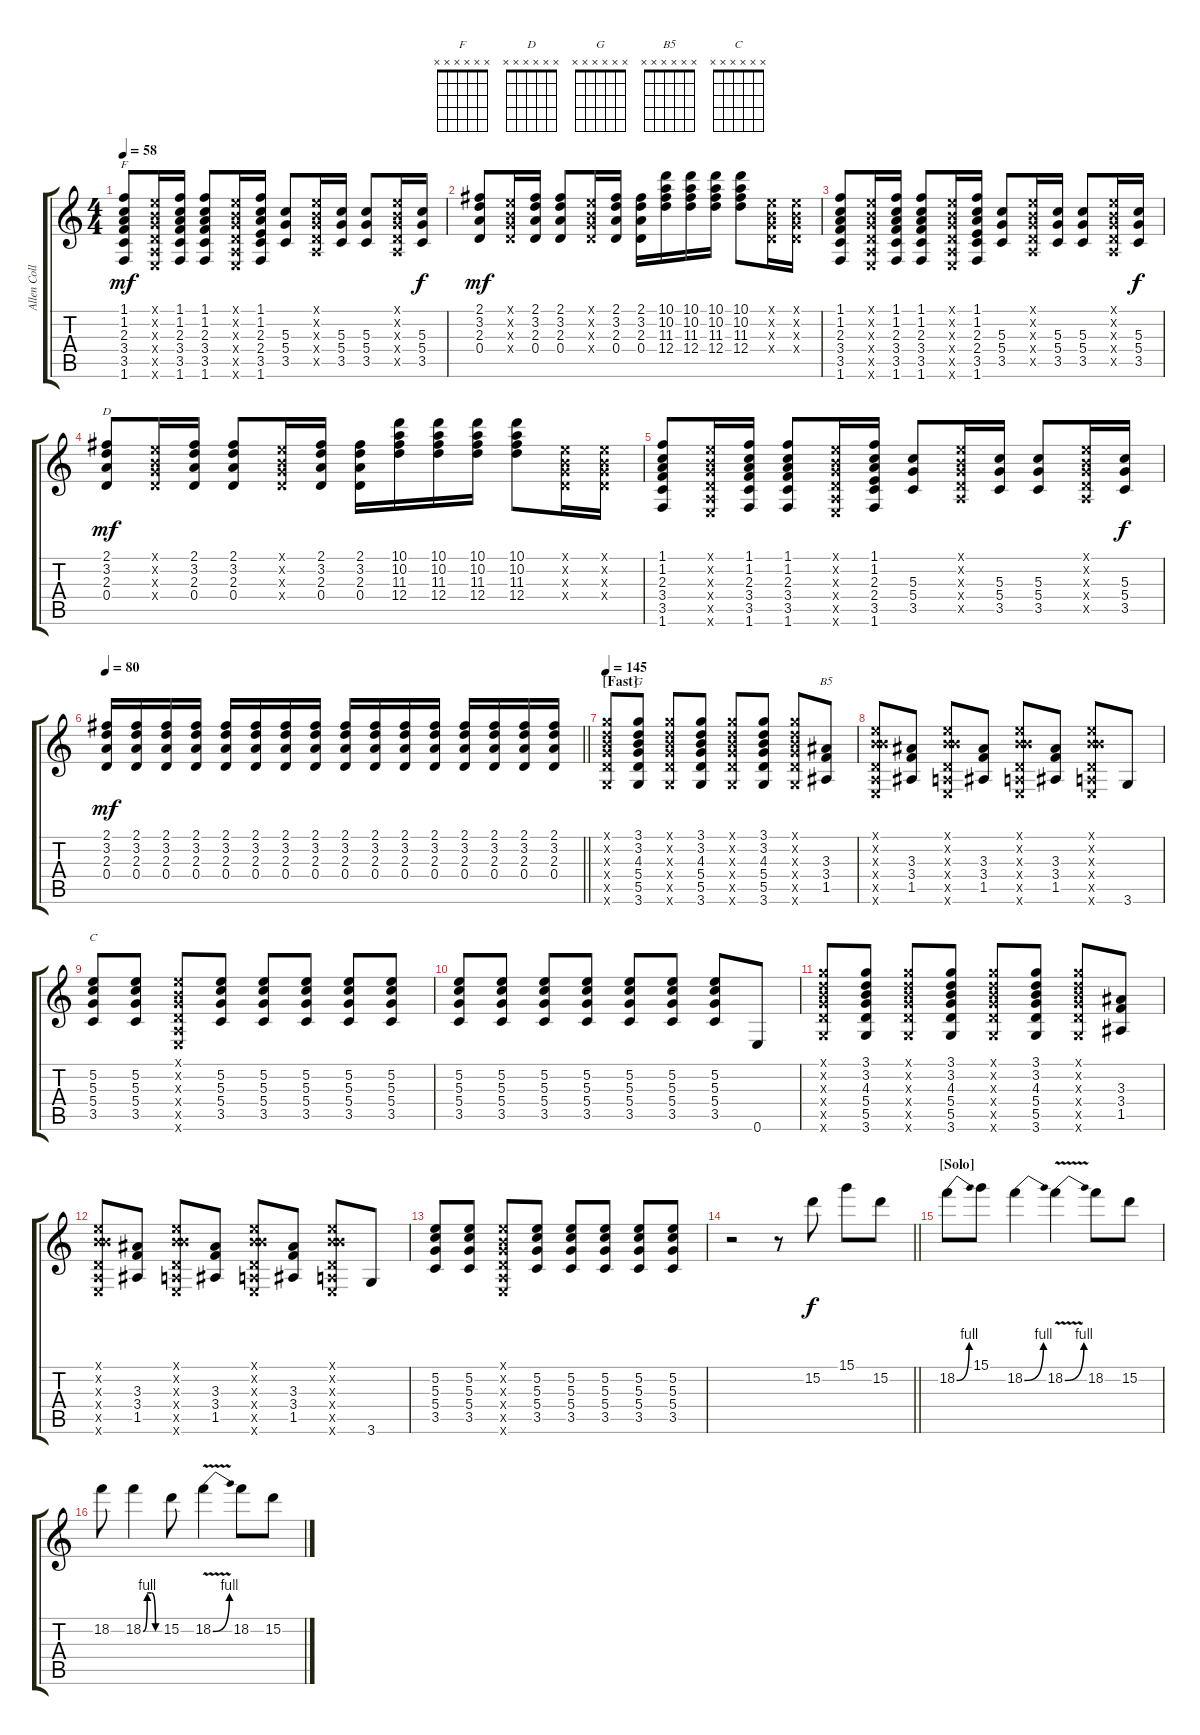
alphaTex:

\track ("Allen Collins (Clean/Solo Guitar)" "Allen Coll") {instrument overdrivenguitar}
\staff {score tabs}
\tuning (E4 B3 G3 D3 A2 E2) {hide}
\chord ("F" x x x x x x)
\chord ("D" x x x x x x)
\chord ("G" x x x x x x)
\chord ("B5" x x x x x x)
\chord ("C" x x x x x x)
\ts (4 4)
\tempo 58
\clef g2
\ks c
(1.1 1.2 2.3 3.4 3.5 1.6).8{ch "F" dy mf} (0.1{x} 0.2{x} 0.3{x} 0.4{x} 0.5{x} 0.6{x}).16 (1.1 1.2 2.3 3.4 3.5 1.6).16 (1.1 1.2 2.3 3.4 3.5 1.6).8 (0.1{x} 0.2{x} 0.3{x} 0.4{x} 0.5{x} 0.6{x}).16 (1.1 1.2 2.3 2.4 3.5 1.6).16 (5.3 5.4 3.5).8 (0.1{x} 0.2{x} 0.3{x} 0.4{x} 0.5{x}).16 (5.3 5.4 3.5).16 (5.3 5.4 3.5).8 (0.1{x} 0.2{x} 0.3{x} 0.4{x} 0.5{x}).16 (5.3 5.4 3.5).16{dy f} |
(2.1 3.2 2.3 0.4).8{dy mf} (0.1{x} 0.2{x} 0.3{x} 0.4{x}).16 (2.1 3.2 2.3 0.4).16 (2.1 3.2 2.3 0.4).8 (0.1{x} 0.2{x} 0.3{x} 0.4{x}).16 (2.1 3.2 2.3 0.4).16 (2.1 3.2 2.3 0.4).16 (10.1 10.2 11.3 12.4).16 (10.1 10.2 11.3 12.4).16 (10.1 10.2 11.3 12.4).16 (10.1 10.2 11.3 12.4).8 (0.1{x} 0.2{x} 0.3{x} 0.4{x}).16 (0.1{x} 0.2{x} 0.3{x} 0.4{x}).16 |
(1.1 1.2 2.3 3.4 3.5 1.6).8 (0.1{x} 0.2{x} 0.3{x} 0.4{x} 0.5{x} 0.6{x}).16 (1.1 1.2 2.3 3.4 3.5 1.6).16 (1.1 1.2 2.3 3.4 3.5 1.6).8 (0.1{x} 0.2{x} 0.3{x} 0.4{x} 0.5{x} 0.6{x}).16 (1.1 1.2 2.3 2.4 3.5 1.6).16 (5.3 5.4 3.5).8 (0.1{x} 0.2{x} 0.3{x} 0.4{x} 0.5{x}).16 (5.3 5.4 3.5).16 (5.3 5.4 3.5).8 (0.1{x} 0.2{x} 0.3{x} 0.4{x} 0.5{x}).16 (5.3 5.4 3.5).16{dy f} |
(2.1 3.2 2.3 0.4).8{ch "D" dy mf} (0.1{x} 0.2{x} 0.3{x} 0.4{x}).16 (2.1 3.2 2.3 0.4).16 (2.1 3.2 2.3 0.4).8 (0.1{x} 0.2{x} 0.3{x} 0.4{x}).16 (2.1 3.2 2.3 0.4).16 (2.1 3.2 2.3 0.4).16 (10.1 10.2 11.3 12.4).16 (10.1 10.2 11.3 12.4).16 (10.1 10.2 11.3 12.4).16 (10.1 10.2 11.3 12.4).8 (0.1{x} 0.2{x} 0.3{x} 0.4{x}).16 (0.1{x} 0.2{x} 0.3{x} 0.4{x}).16 |
(1.1 1.2 2.3 3.4 3.5 1.6).8 (0.1{x} 0.2{x} 0.3{x} 0.4{x} 0.5{x} 0.6{x}).16 (1.1 1.2 2.3 3.4 3.5 1.6).16 (1.1 1.2 2.3 3.4 3.5 1.6).8 (0.1{x} 0.2{x} 0.3{x} 0.4{x} 0.5{x} 0.6{x}).16 (1.1 1.2 2.3 2.4 3.5 1.6).16 (5.3 5.4 3.5).8 (0.1{x} 0.2{x} 0.3{x} 0.4{x} 0.5{x}).16 (5.3 5.4 3.5).16 (5.3 5.4 3.5).8 (0.1{x} 0.2{x} 0.3{x} 0.4{x} 0.5{x}).16 (5.3 5.4 3.5).16{dy f} |
\tempo 80
\barLineRight lightlight
(2.1 3.2 2.3 0.4).16{dy mf} (2.1 3.2 2.3 0.4).16 (2.1 3.2 2.3 0.4).16 (2.1 3.2 2.3 0.4).16 (2.1 3.2 2.3 0.4).16 (2.1 3.2 2.3 0.4).16 (2.1 3.2 2.3 0.4).16 (2.1 3.2 2.3 0.4).16 (2.1 3.2 2.3 0.4).16 (2.1 3.2 2.3 0.4).16 (2.1 3.2 2.3 0.4).16 (2.1 3.2 2.3 0.4).16 (2.1 3.2 2.3 0.4).16 (2.1 3.2 2.3 0.4).16 (2.1 3.2 2.3 0.4).16 (2.1 3.2 2.3 0.4).16 |
\section ("" "[Fast]")
\tempo 145
(3.1{x} 3.2{x} 4.3{x} 5.4{x} 5.5{x} 3.6{x}).8{volume 13} (3.1 3.2 4.3 5.4 5.5 3.6).8{ch "G"} (3.1{x} 3.2{x} 4.3{x} 5.4{x} 5.5{x} 3.6{x}).8 (3.1 3.2 4.3 5.4 5.5 3.6).8 (3.1{x} 3.2{x} 4.3{x} 5.4{x} 5.5{x} 3.6{x}).8 (3.1 3.2 4.3 5.4 5.5 3.6).8 (3.1{x} 3.2{x} 4.3{x} 5.4{x} 5.5{x} 3.6{x}).8 (3.3 3.4 1.5).8{ch "B5"} |
(0.1{x} 0.2{x} 4.3{x} 0.4{x} 0.5{x} 0.6{x}).8 (3.3 3.4 1.5).8 (0.1{x} 0.2{x} 4.3{x} 0.4{x} 0.5{x} 0.6{x}).8 (3.3 3.4 1.5).8 (0.1{x} 0.2{x} 4.3{x} 0.4{x} 0.5{x} 0.6{x}).8 (3.3 3.4 1.5).8 (0.1{x} 0.2{x} 4.3{x} 0.4{x} 0.5{x} 0.6{x}).8 3.6.8 |
(5.2 5.3 5.4 3.5).8{ch "C"} (5.2 5.3 5.4 3.5).8 (0.1{x} 0.2{x} 0.3{x} 0.4{x} 0.5{x} 0.6{x}).8 (5.2 5.3 5.4 3.5).8 (5.2 5.3 5.4 3.5).8 (5.2 5.3 5.4 3.5).8 (5.2 5.3 5.4 3.5).8 (5.2 5.3 5.4 3.5).8 |
(5.2 5.3 5.4 3.5).8 (5.2 5.3 5.4 3.5).8 (5.2 5.3 5.4 3.5).8 (5.2 5.3 5.4 3.5).8 (5.2 5.3 5.4 3.5).8 (5.2 5.3 5.4 3.5).8 (5.2 5.3 5.4 3.5).8 0.6.8 |
(3.1{x} 3.2{x} 4.3{x} 5.4{x} 5.5{x} 3.6{x}).8 (3.1 3.2 4.3 5.4 5.5 3.6).8 (3.1{x} 3.2{x} 4.3{x} 5.4{x} 5.5{x} 3.6{x}).8 (3.1 3.2 4.3 5.4 5.5 3.6).8 (3.1{x} 3.2{x} 4.3{x} 5.4{x} 5.5{x} 3.6{x}).8 (3.1 3.2 4.3 5.4 5.5 3.6).8 (3.1{x} 3.2{x} 4.3{x} 5.4{x} 5.5{x} 3.6{x}).8 (3.3 3.4 1.5).8 |
(0.1{x} 0.2{x} 4.3{x} 0.4{x} 0.5{x} 0.6{x}).8 (3.3 3.4 1.5).8 (0.1{x} 0.2{x} 4.3{x} 0.4{x} 0.5{x} 0.6{x}).8 (3.3 3.4 1.5).8 (0.1{x} 0.2{x} 4.3{x} 0.4{x} 0.5{x} 0.6{x}).8 (3.3 3.4 1.5).8 (0.1{x} 0.2{x} 4.3{x} 0.4{x} 0.5{x} 0.6{x}).8 3.6.8 |
(5.2 5.3 5.4 3.5).8 (5.2 5.3 5.4 3.5).8 (0.1{x} 0.2{x} 0.3{x} 0.4{x} 0.5{x} 0.6{x}).8 (5.2 5.3 5.4 3.5).8 (5.2 5.3 5.4 3.5).8 (5.2 5.3 5.4 3.5).8 (5.2 5.3 5.4 3.5).8 (5.2 5.3 5.4 3.5).8 |
\barLineRight lightlight
r.2{volume 16} r.8 15.2.8{dy f} 15.1.8 15.2.8 |
\section ("" "[Solo]")
18.2{be (bend 0 0 60 4)}.8 15.1.8 18.2{be (bend 0 0 60 4)}.4 18.2{be (bend 0 0 60 4) v}.4 18.2.8 15.2.8 |
18.2.8 18.2{be (custom 0 0 15 4 30 4 45 0 60 0)}.4 15.2.8 18.2{be (bend 0 0 60 4) v}.4 18.2.8 15.2.8
